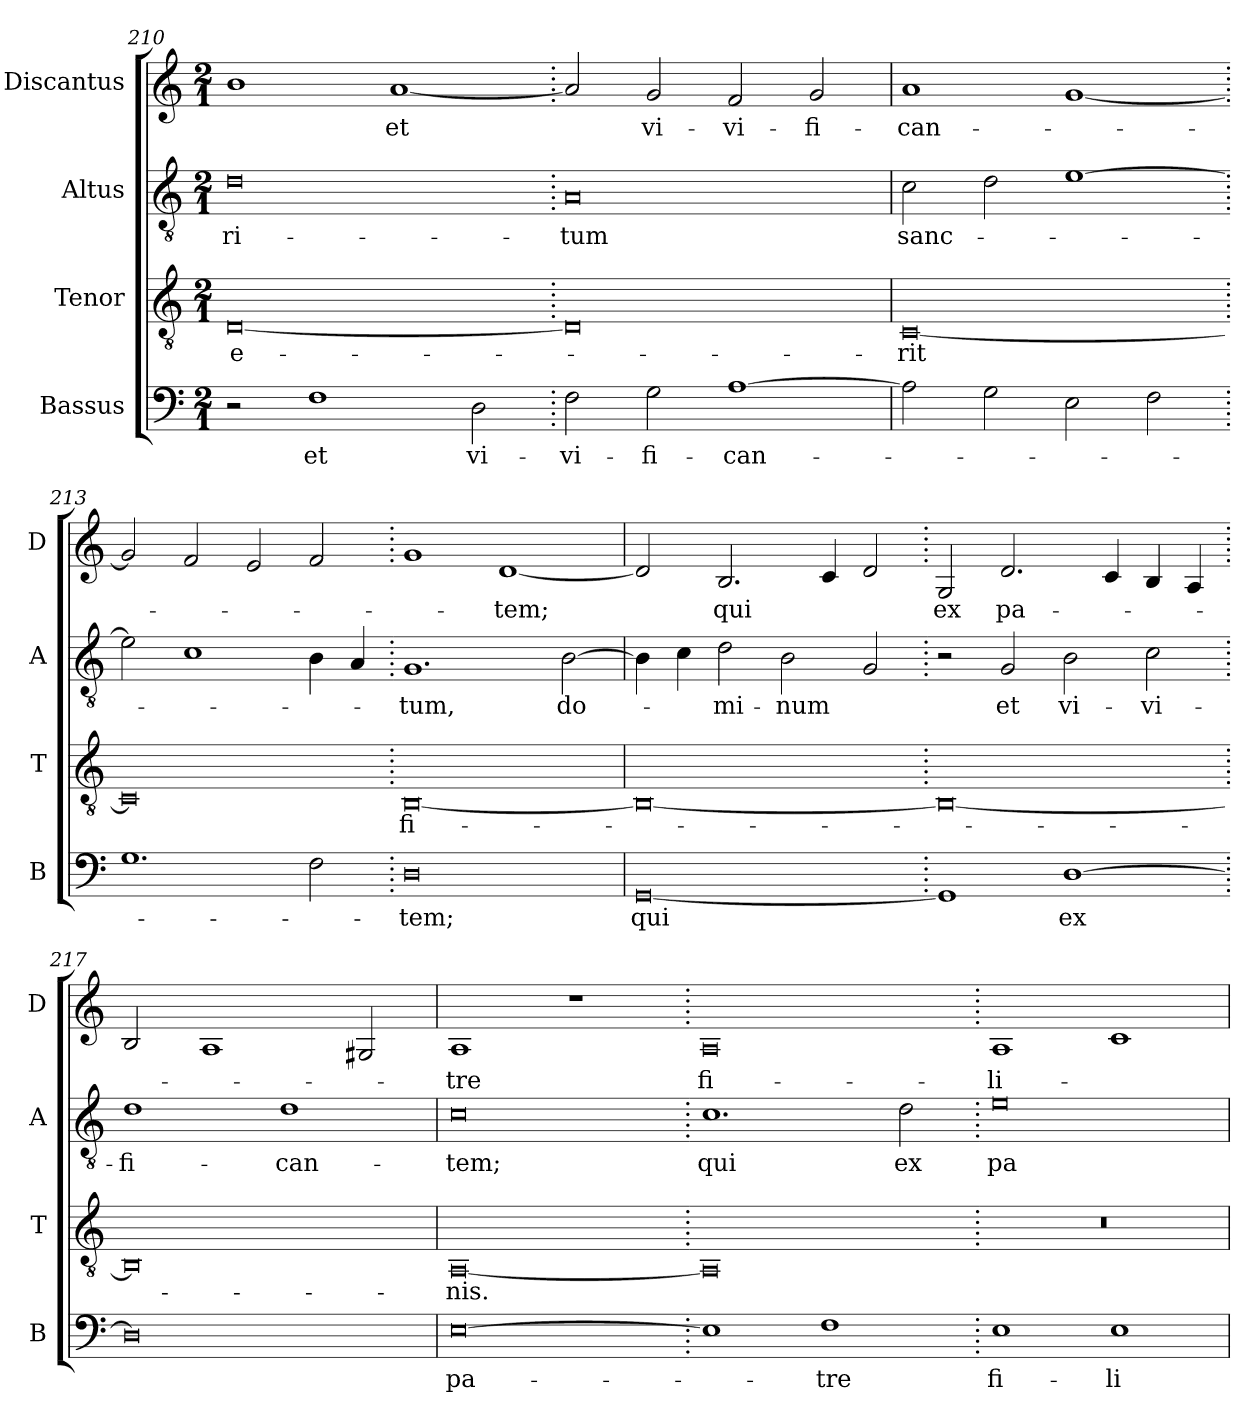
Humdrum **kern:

**kern	**text	**kern	**text	**kern	**text	**kern	**text
*part4	*part4	*part3	*part3	*part2	*part2	*part1	*part1
*staff4	*staff4	*staff3	*staff3	*staff2	*staff2	*staff1	*staff1
*I"Bassus	*	*I"Tenor	*	*I"Altus	*	*I"Discantus	*
*I'B	*	*I'T	*	*I'A	*	*I'D	*
*clefF4	*	*clefGv2	*	*clefGv2	*	*clefG2	*
*k[]	*	*k[]	*	*k[]	*	*k[]	*
*M2/1	*	*M2/1	*	*M2/1	*	*M2/1	*
=210	=210	=210	=210	=210	=210	=210	=210
2r	.	[0D	e-	0d	-ri-	1b	.
1F	et	.	.	.	.	.	.
.	.	.	.	.	.	[1a	et
2D	vi-	.	.	.	.	.	.
=211.	=211.	=211.	=211.	=211.	=211.	=211.	=211.
2F	-vi-	0D]	.	0A	-tum	2a]	.
2G	-fi-	.	.	.	.	2g	vi-
[1A	-can-	.	.	.	.	2f	-vi-
.	.	.	.	.	.	2g	-fi-
=212	=212	=212	=212	=212	=212	=212	=212
2A]	.	[0C	-rit	2c	sanc-	1a	-can-
2G	.	.	.	2d	.	.	.
2E	.	.	.	[1e	.	[1g	.
2F	.	.	.	.	.	.	.
=213.	=213.	=213.	=213.	=213.	=213.	=213.	=213.
1.G	.	0C]	.	2e]	.	2g]	.
.	.	.	.	1c	.	2f	.
.	.	.	.	.	.	2e	.
2F	.	.	.	4B	.	2f	.
.	.	.	.	4A	.	.	.
=214.	=214.	=214.	=214.	=214.	=214.	=214.	=214.
0D	-tem;	[0BB	fi-	1.G	-tum,	1g	.
.	.	.	.	.	.	[1d	-tem;
.	.	.	.	[2B	do-	.	.
=215	=215	=215	=215	=215	=215	=215	=215
[0GG	qui	0BB_	.	4B]	.	2d]	.
.	.	.	.	4c	.	.	.
.	.	.	.	2d	-mi-	2.B	qui
.	.	.	.	2B	-num	.	.
.	.	.	.	.	.	4c	.
.	.	.	.	2G	.	2d	.
=216.	=216.	=216.	=216.	=216.	=216.	=216.	=216.
1GG]	.	0BB_	.	2r	.	2G	ex
.	.	.	.	2G	et	2.d	pa-
[1D	ex	.	.	2B	vi-	.	.
.	.	.	.	.	.	4c	.
.	.	.	.	2c	-vi-	4B	.
.	.	.	.	.	.	4A	.
=217.	=217.	=217.	=217.	=217.	=217.	=217.	=217.
0D]	.	0BB]	.	1d	-fi-	2B	.
.	.	.	.	.	.	1A	.
.	.	.	.	1d	-can-	.	.
.	.	.	.	.	.	2G#X	.
=218	=218	=218	=218	=218	=218	=218	=218
[0E	pa-	[0AA	-nis.	0c	-tem;	1A	-tre
.	.	.	.	.	.	1r	.
=219.	=219.	=219.	=219.	=219.	=219.	=219.	=219.
1E]	.	0AA]	.	1.c	qui	0A	fi-
1F	-tre	.	.	.	.	.	.
.	.	.	.	2d	ex	.	.
=220.	=220.	=220.	=220.	=220.	=220.	=220.	=220.
1E	fi-	0r	.	0e	pa-	1A	-li-
1E	-li-	.	.	.	.	1c	.
=	=	=	=	=	=	=	=
*-	*-	*-	*-	*-	*-	*-	*-
